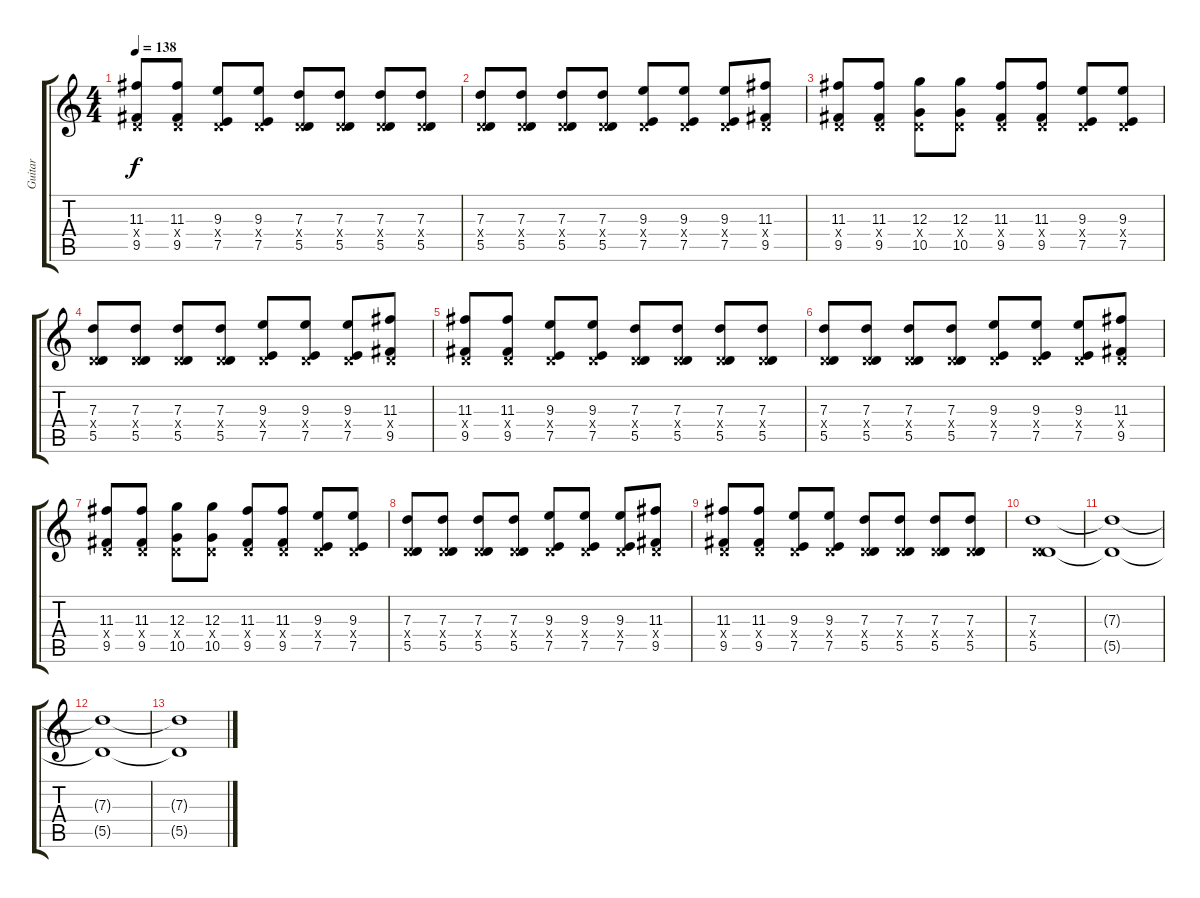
\track ("Guitar" "Guitar") {instrument distortionguitar}
\staff {score tabs}
\tuning (E4 B3 G3 D3 A2 E2) {hide}
\ts (4 4)
\tempo 138
\clef g2
\ks c
(11.3 0.4{x} 9.5).8{dy f} (11.3 0.4{x} 9.5).8 (9.3 0.4{x} 7.5).8 (9.3 0.4{x} 7.5).8 (7.3 0.4{x} 5.5).8 (7.3 0.4{x} 5.5).8 (7.3 0.4{x} 5.5).8 (7.3 0.4{x} 5.5).8 |
(7.3 0.4{x} 5.5).8 (7.3 0.4{x} 5.5).8 (7.3 0.4{x} 5.5).8 (7.3 0.4{x} 5.5).8 (9.3 0.4{x} 7.5).8 (9.3 0.4{x} 7.5).8 (9.3 0.4{x} 7.5).8 (11.3 0.4{x} 9.5).8 |
(11.3 0.4{x} 9.5).8 (11.3 0.4{x} 9.5).8 (12.3 0.4{x} 10.5).8 (12.3 0.4{x} 10.5).8 (11.3 0.4{x} 9.5).8 (11.3 0.4{x} 9.5).8 (9.3 0.4{x} 7.5).8 (9.3 0.4{x} 7.5).8 |
(7.3 0.4{x} 5.5).8 (7.3 0.4{x} 5.5).8 (7.3 0.4{x} 5.5).8 (7.3 0.4{x} 5.5).8 (9.3 0.4{x} 7.5).8 (9.3 0.4{x} 7.5).8 (9.3 0.4{x} 7.5).8 (11.3 0.4{x} 9.5).8 |
(11.3 0.4{x} 9.5).8 (11.3 0.4{x} 9.5).8 (9.3 0.4{x} 7.5).8 (9.3 0.4{x} 7.5).8 (7.3 0.4{x} 5.5).8 (7.3 0.4{x} 5.5).8 (7.3 0.4{x} 5.5).8 (7.3 0.4{x} 5.5).8 |
(7.3 0.4{x} 5.5).8 (7.3 0.4{x} 5.5).8 (7.3 0.4{x} 5.5).8 (7.3 0.4{x} 5.5).8 (9.3 0.4{x} 7.5).8 (9.3 0.4{x} 7.5).8 (9.3 0.4{x} 7.5).8 (11.3 0.4{x} 9.5).8 |
(11.3 0.4{x} 9.5).8 (11.3 0.4{x} 9.5).8 (12.3 0.4{x} 10.5).8 (12.3 0.4{x} 10.5).8 (11.3 0.4{x} 9.5).8 (11.3 0.4{x} 9.5).8 (9.3 0.4{x} 7.5).8 (9.3 0.4{x} 7.5).8 |
(7.3 0.4{x} 5.5).8 (7.3 0.4{x} 5.5).8 (7.3 0.4{x} 5.5).8 (7.3 0.4{x} 5.5).8 (9.3 0.4{x} 7.5).8 (9.3 0.4{x} 7.5).8 (9.3 0.4{x} 7.5).8 (11.3 0.4{x} 9.5).8 |
(11.3 0.4{x} 9.5).8 (11.3 0.4{x} 9.5).8 (9.3 0.4{x} 7.5).8 (9.3 0.4{x} 7.5).8 (7.3 0.4{x} 5.5).8 (7.3 0.4{x} 5.5).8 (7.3 0.4{x} 5.5).8 (7.3 0.4{x} 5.5).8 |
(7.3 0.4{x} 5.5).1{volume 0} |
(7.3{t} 5.5{t}).1 |
(7.3{t} 5.5{t}).1 |
(7.3{t} 5.5{t}).1
